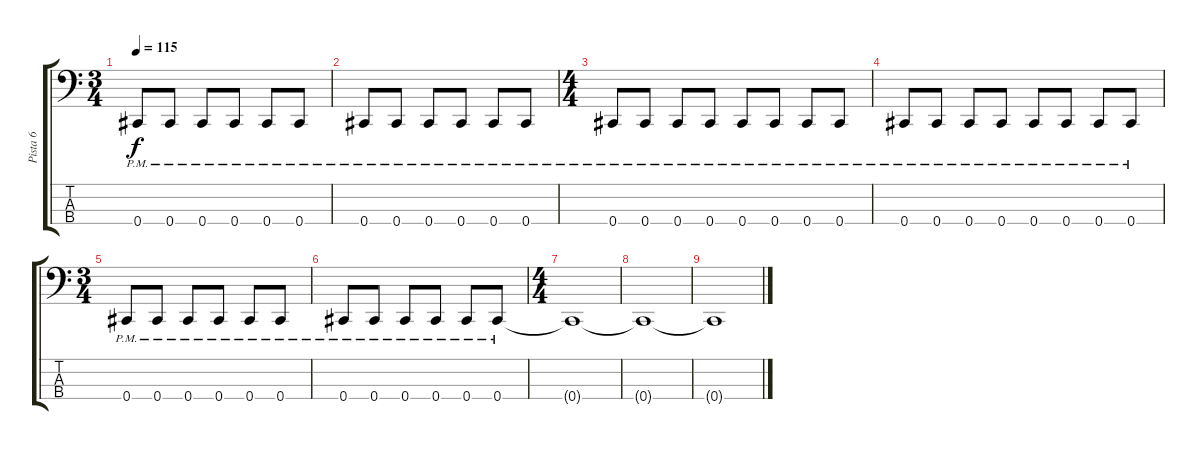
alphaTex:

\track ("Pista 6" "Pista 6") {instrument electricbassfinger}
\staff {score tabs}
\tuning (E2 B1 Gb1 Db1) {hide}
\ts (3 4)
\tempo 115
\clef f4
\ks c
0.4{pm}.8{dy f} 0.4{pm}.8 0.4{pm}.8 0.4{pm}.8 0.4{pm}.8 0.4{pm}.8 |
0.4{pm}.8 0.4{pm}.8 0.4{pm}.8 0.4{pm}.8 0.4{pm}.8 0.4{pm}.8 |
\ts (4 4)
0.4{pm}.8 0.4{pm}.8 0.4{pm}.8 0.4{pm}.8 0.4{pm}.8 0.4{pm}.8 0.4{pm}.8 0.4{pm}.8 |
0.4{pm}.8 0.4{pm}.8 0.4{pm}.8 0.4{pm}.8 0.4{pm}.8 0.4{pm}.8 0.4{pm}.8 0.4{pm}.8 |
\ts (3 4)
0.4{pm}.8 0.4{pm}.8 0.4{pm}.8 0.4{pm}.8 0.4{pm}.8 0.4{pm}.8 |
0.4{pm}.8 0.4{pm}.8 0.4{pm}.8 0.4{pm}.8 0.4{pm}.8 0.4{pm}.8 |
\ts (4 4)
0.4{t}.1 |
0.4{t}.1 |
0.4{t}.1
